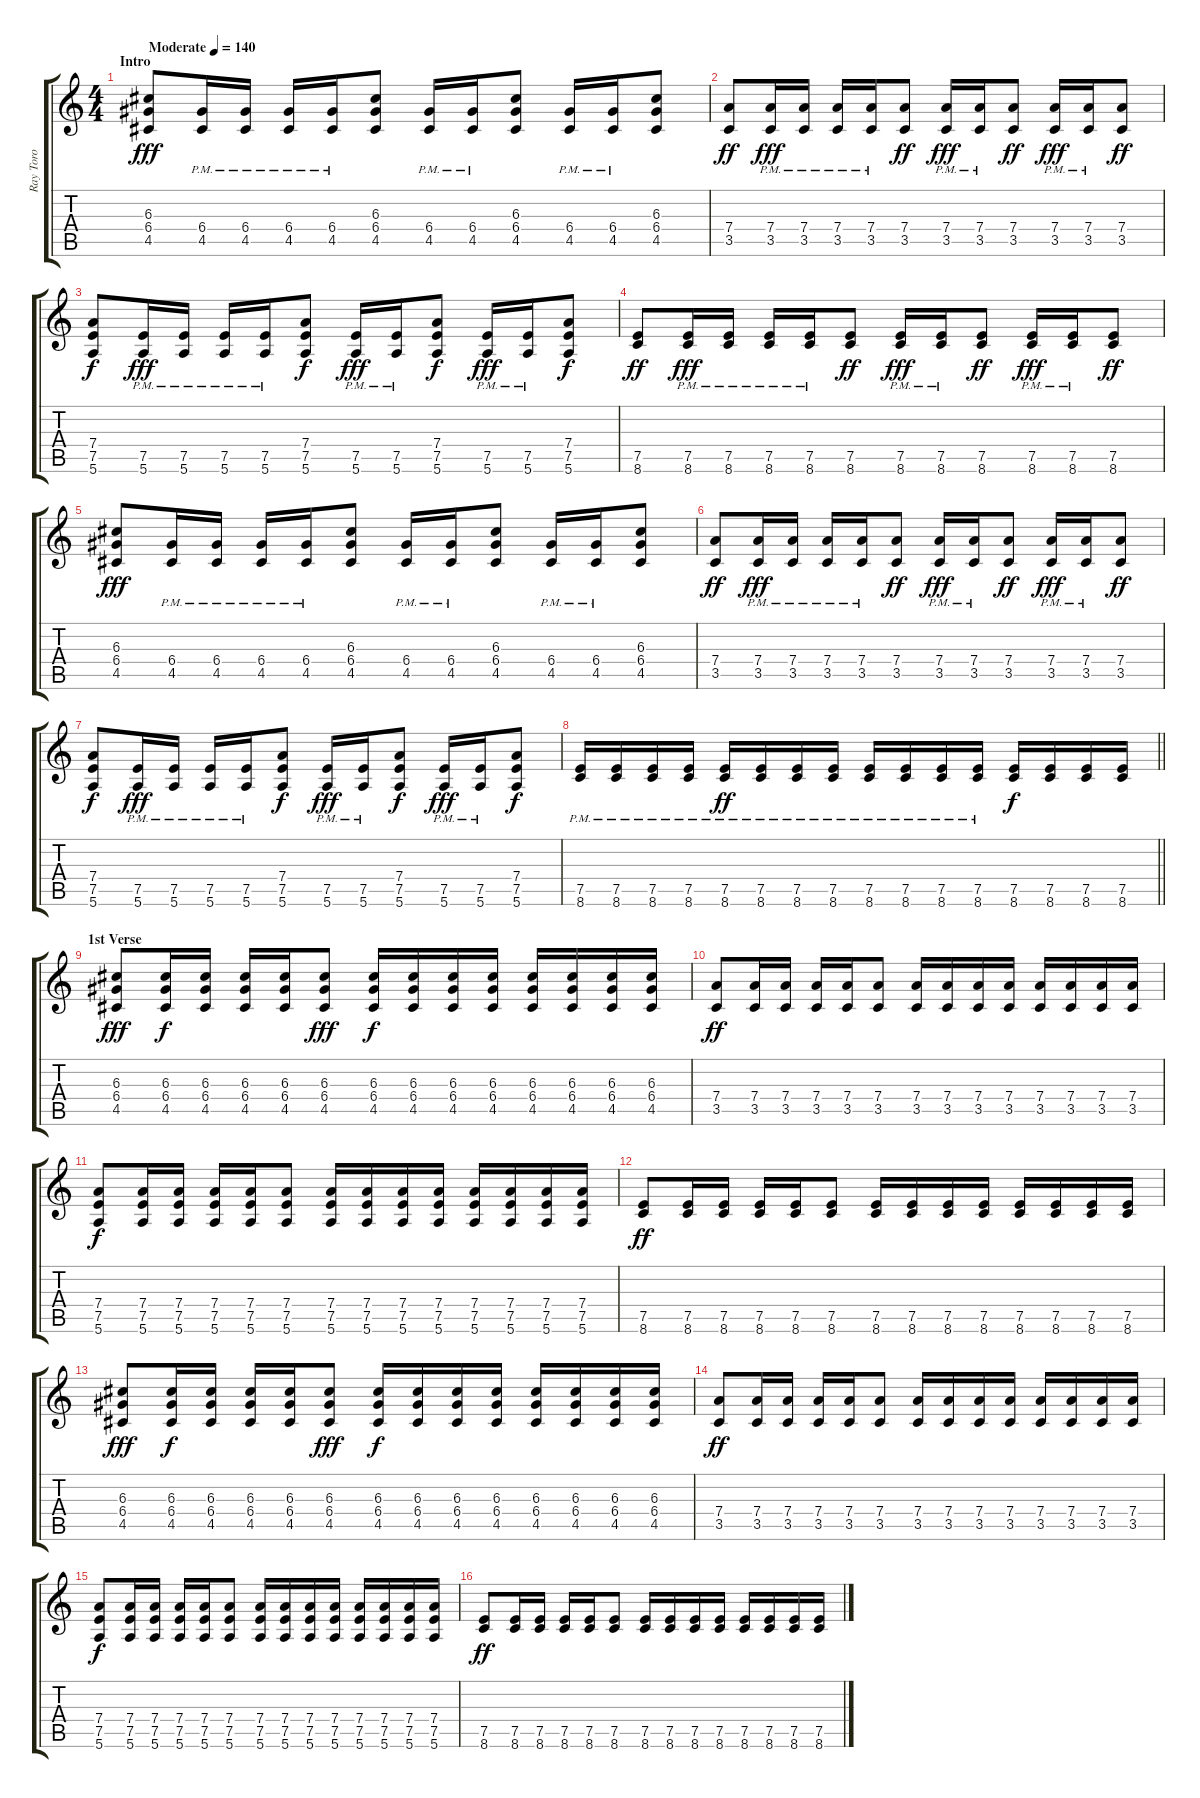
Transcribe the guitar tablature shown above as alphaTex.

\track ("Ray Toro" "Ray Toro") {instrument distortionguitar}
\staff {score tabs}
\tuning (E4 B3 G3 D3 A2 E2) {hide}
\ts (4 4)
\section ("" "Intro")
\tempo (140 "Moderate")
\clef g2
\ks c
(6.3 6.4 4.5).8{dy fff instrument distortionguitar} (6.4{pm} 4.5{pm}).16 (6.4{pm} 4.5{pm}).16 (6.4{pm} 4.5{pm}).16 (6.4{pm} 4.5{pm}).16 (6.3 6.4 4.5).8 (6.4{pm} 4.5{pm}).16 (6.4{pm} 4.5{pm}).16 (6.3 6.4 4.5).8 (6.4{pm} 4.5{pm}).16 (6.4{pm} 4.5{pm}).16 (6.3 6.4 4.5).8 |
(7.4 3.5).8{dy ff} (7.4{pm} 3.5{pm}).16{dy fff} (7.4{pm} 3.5{pm}).16 (7.4{pm} 3.5{pm}).16 (7.4{pm} 3.5{pm}).16 (7.4 3.5).8{dy ff} (7.4{pm} 3.5{pm}).16{dy fff} (7.4{pm} 3.5{pm}).16 (7.4 3.5).8{dy ff} (7.4{pm} 3.5{pm}).16{dy fff} (7.4{pm} 3.5{pm}).16 (7.4 3.5).8{dy ff} |
(7.4 7.5 5.6).8{dy f} (7.5{pm} 5.6{pm}).16{dy fff} (7.5{pm} 5.6{pm}).16 (7.5{pm} 5.6{pm}).16 (7.5{pm} 5.6{pm}).16 (7.4 7.5 5.6).8{dy f} (7.5{pm} 5.6{pm}).16{dy fff} (7.5{pm} 5.6{pm}).16 (7.4 7.5 5.6).8{dy f} (7.5{pm} 5.6{pm}).16{dy fff} (7.5{pm} 5.6{pm}).16 (7.4 7.5 5.6).8{dy f} |
(7.5 8.6).8{dy ff} (7.5{pm} 8.6{pm}).16{dy fff} (7.5{pm} 8.6{pm}).16 (7.5{pm} 8.6{pm}).16 (7.5{pm} 8.6{pm}).16 (7.5 8.6).8{dy ff} (7.5{pm} 8.6{pm}).16{dy fff} (7.5{pm} 8.6{pm}).16 (7.5 8.6).8{dy ff} (7.5{pm} 8.6{pm}).16{dy fff} (7.5{pm} 8.6{pm}).16 (7.5 8.6).8{dy ff} |
(6.3 6.4 4.5).8{dy fff} (6.4{pm} 4.5{pm}).16 (6.4{pm} 4.5{pm}).16 (6.4{pm} 4.5{pm}).16 (6.4{pm} 4.5{pm}).16 (6.3 6.4 4.5).8 (6.4{pm} 4.5{pm}).16 (6.4{pm} 4.5{pm}).16 (6.3 6.4 4.5).8 (6.4{pm} 4.5{pm}).16 (6.4{pm} 4.5{pm}).16 (6.3 6.4 4.5).8 |
(7.4 3.5).8{dy ff} (7.4{pm} 3.5{pm}).16{dy fff} (7.4{pm} 3.5{pm}).16 (7.4{pm} 3.5{pm}).16 (7.4{pm} 3.5{pm}).16 (7.4 3.5).8{dy ff} (7.4{pm} 3.5{pm}).16{dy fff} (7.4{pm} 3.5{pm}).16 (7.4 3.5).8{dy ff} (7.4{pm} 3.5{pm}).16{dy fff} (7.4{pm} 3.5{pm}).16 (7.4 3.5).8{dy ff} |
(7.4 7.5 5.6).8{dy f} (7.5{pm} 5.6{pm}).16{dy fff} (7.5{pm} 5.6{pm}).16 (7.5{pm} 5.6{pm}).16 (7.5{pm} 5.6{pm}).16 (7.4 7.5 5.6).8{dy f} (7.5{pm} 5.6{pm}).16{dy fff} (7.5{pm} 5.6{pm}).16 (7.4 7.5 5.6).8{dy f} (7.5{pm} 5.6{pm}).16{dy fff} (7.5{pm} 5.6{pm}).16 (7.4 7.5 5.6).8{dy f} |
\barLineRight lightlight
(7.5{pm} 8.6{pm}).16 (7.5{pm} 8.6{pm}).16 (7.5{pm} 8.6{pm}).16 (7.5{pm} 8.6{pm}).16 (7.5{pm} 8.6{pm}).16{dy ff} (7.5{pm} 8.6{pm}).16 (7.5{pm} 8.6{pm}).16 (7.5{pm} 8.6{pm}).16 (7.5 8.6{pm}).16 (7.5 8.6{pm}).16 (7.5 8.6{pm}).16 (7.5 8.6{pm}).16 (7.5 8.6).16{dy f} (7.5 8.6).16 (7.5 8.6).16 (7.5 8.6).16 |
\section ("" "1st Verse")
(6.3 6.4 4.5).8{dy fff} (6.3 6.4 4.5).16{dy f} (6.3 6.4 4.5).16 (6.3 6.4 4.5).16 (6.3 6.4 4.5).16 (6.3 6.4 4.5).8{dy fff} (6.3 6.4 4.5).16{dy f} (6.3 6.4 4.5).16 (6.3 6.4 4.5).16 (6.3 6.4 4.5).16 (6.3 6.4 4.5).16 (6.3 6.4 4.5).16 (6.3 6.4 4.5).16 (6.3 6.4 4.5).16 |
(7.4 3.5).8{dy ff} (7.4 3.5).16 (7.4 3.5).16 (7.4 3.5).16 (7.4 3.5).16 (7.4 3.5).8 (7.4 3.5).16 (7.4 3.5).16 (7.4 3.5).16 (7.4 3.5).16 (7.4 3.5).16 (7.4 3.5).16 (7.4 3.5).16 (7.4 3.5).16 |
(7.4 7.5 5.6).8{dy f} (7.4 7.5 5.6).16 (7.4 7.5 5.6).16 (7.4 7.5 5.6).16 (7.4 7.5 5.6).16 (7.4 7.5 5.6).8 (7.4 7.5 5.6).16 (7.4 7.5 5.6).16 (7.4 7.5 5.6).16 (7.4 7.5 5.6).16 (7.4 7.5 5.6).16 (7.4 7.5 5.6).16 (7.4 7.5 5.6).16 (7.4 7.5 5.6).16 |
(7.5 8.6).8{dy ff} (7.5 8.6).16 (7.5 8.6).16 (7.5 8.6).16 (7.5 8.6).16 (7.5 8.6).8 (7.5 8.6).16 (7.5 8.6).16 (7.5 8.6).16 (7.5 8.6).16 (7.5 8.6).16 (7.5 8.6).16 (7.5 8.6).16 (7.5 8.6).16 |
(6.3 6.4 4.5).8{dy fff} (6.3 6.4 4.5).16{dy f} (6.3 6.4 4.5).16 (6.3 6.4 4.5).16 (6.3 6.4 4.5).16 (6.3 6.4 4.5).8{dy fff} (6.3 6.4 4.5).16{dy f} (6.3 6.4 4.5).16 (6.3 6.4 4.5).16 (6.3 6.4 4.5).16 (6.3 6.4 4.5).16 (6.3 6.4 4.5).16 (6.3 6.4 4.5).16 (6.3 6.4 4.5).16 |
(7.4 3.5).8{dy ff} (7.4 3.5).16 (7.4 3.5).16 (7.4 3.5).16 (7.4 3.5).16 (7.4 3.5).8 (7.4 3.5).16 (7.4 3.5).16 (7.4 3.5).16 (7.4 3.5).16 (7.4 3.5).16 (7.4 3.5).16 (7.4 3.5).16 (7.4 3.5).16 |
(7.4 7.5 5.6).8{dy f} (7.4 7.5 5.6).16 (7.4 7.5 5.6).16 (7.4 7.5 5.6).16 (7.4 7.5 5.6).16 (7.4 7.5 5.6).8 (7.4 7.5 5.6).16 (7.4 7.5 5.6).16 (7.4 7.5 5.6).16 (7.4 7.5 5.6).16 (7.4 7.5 5.6).16 (7.4 7.5 5.6).16 (7.4 7.5 5.6).16 (7.4 7.5 5.6).16 |
(7.5 8.6).8{dy ff} (7.5 8.6).16 (7.5 8.6).16 (7.5 8.6).16 (7.5 8.6).16 (7.5 8.6).8 (7.5 8.6).16 (7.5 8.6).16 (7.5 8.6).16 (7.5 8.6).16 (7.5 8.6).16 (7.5 8.6).16 (7.5 8.6).16 (7.5 8.6).16
